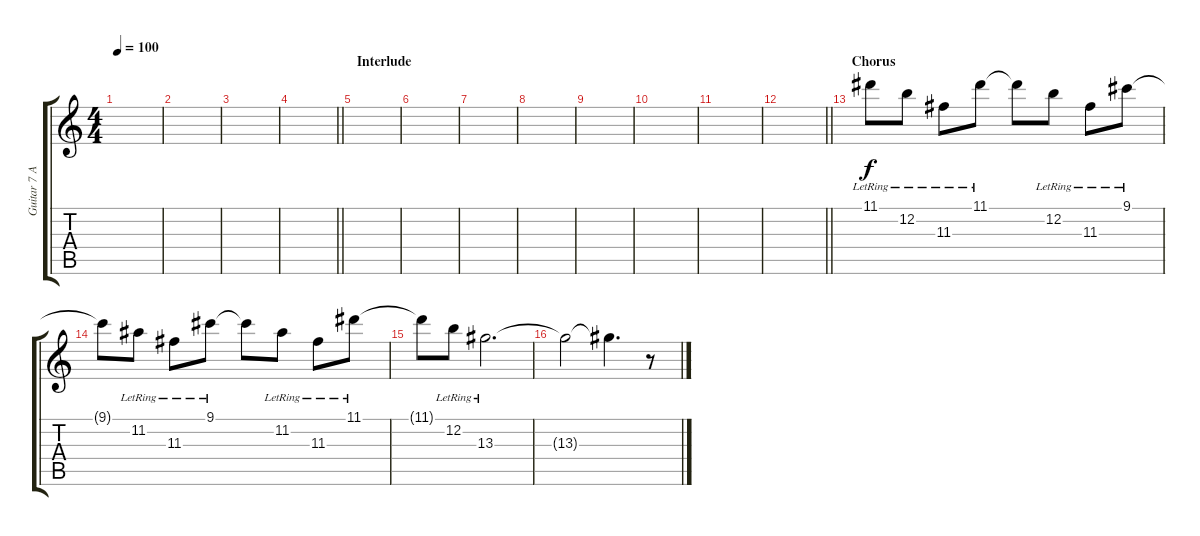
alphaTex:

\track ("Guitar 7 A (Dist)" "Guitar 7 A") {instrument distortionguitar}
\staff {score tabs}
\tuning (E4 B3 G3 D3 A2 E2) {hide}
\ts (4 4)
\tempo 100
\clef g2
\ks c
|
|
|
\barLineRight lightlight
|
\section ("" "Interlude")
|
|
|
|
|
|
|
\barLineRight lightlight
|
\section ("" "Chorus")
11.1{lr}.8 12.2{lr}.8 11.3{lr}.8 11.1{lr}.8 11.1{t}.8 12.2{lr}.8 11.3{lr}.8 9.1{lr}.8 |
9.1{t}.8 11.2{lr}.8 11.3{lr}.8 9.1{lr}.8 9.1{t}.8 11.2{lr}.8 11.3{lr}.8 11.1{lr}.8 |
11.1{t}.8 12.2{lr}.8 13.3{lr}.2{d} |
13.3{t}.2 13.3{t}.4{d} r.8
